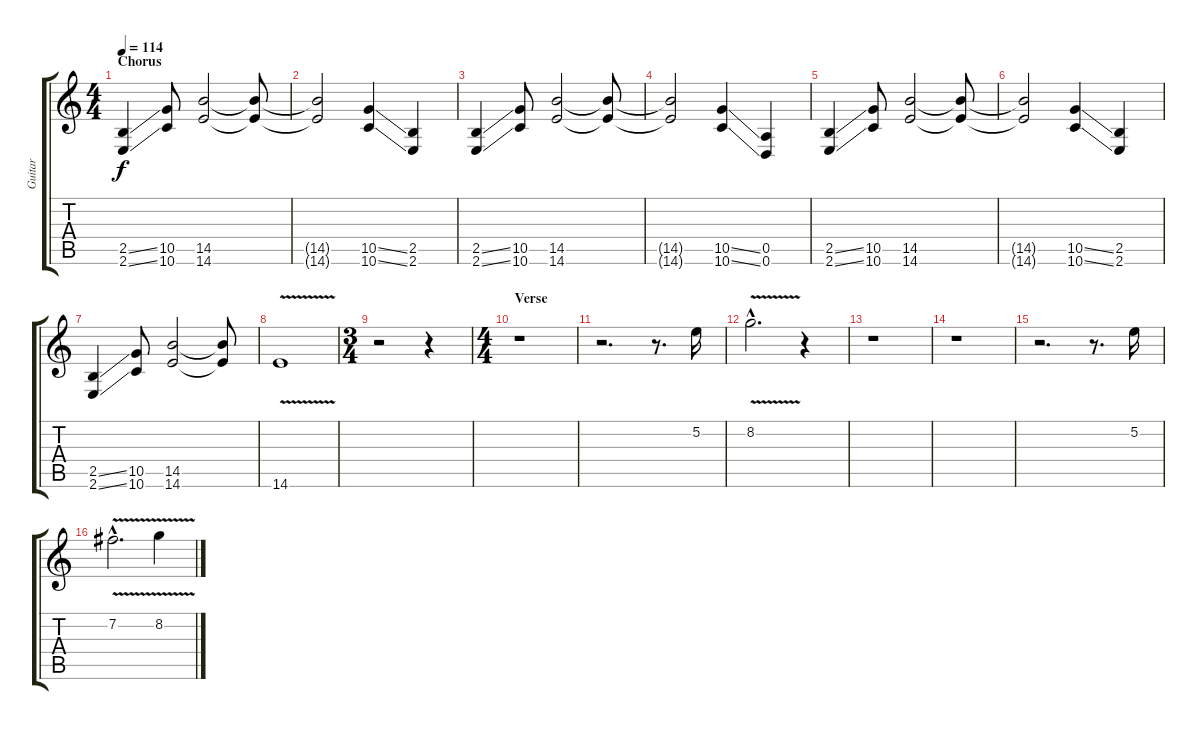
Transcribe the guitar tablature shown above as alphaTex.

\track ("Guitar" "Guitar") {instrument distortionguitar}
\staff {score tabs}
\tuning (E4 B3 G3 D3 A2 D2) {hide}
\ts (4 4)
\section ("" "Chorus")
\tempo 114
\clef g2
\ks c
(2.5{ss} 2.6{ss}).4{dy f} (10.5 10.6).8 (14.5 14.6).2 (14.5{t} 14.6{t}).8 |
(14.5{t} 14.6{t}).2 (10.5{ss} 10.6{ss}).4 (2.5 2.6).4 |
(2.5{ss} 2.6{ss}).4 (10.5 10.6).8 (14.5 14.6).2 (14.5{t} 14.6{t}).8 |
(14.5{t} 14.6{t}).2 (10.5{ss} 10.6{ss}).4 (0.5 0.6).4 |
(2.5{ss} 2.6{ss}).4 (10.5 10.6).8 (14.5 14.6).2 (14.5{t} 14.6{t}).8 |
(14.5{t} 14.6{t}).2 (10.5{ss} 10.6{ss}).4 (2.5 2.6).4 |
(2.5{ss} 2.6{ss}).4 (10.5 10.6).8 (14.5 14.6).2 (14.5{t} 14.6{t}).8 |
14.6{v}.1 |
\ts (3 4)
r.2 r.4 |
\ts (4 4)
\section ("" "Verse")
r.1 |
r.2{d} r.8{d} 5.2.16 |
8.2{v hac}.2{d} r.4 |
r.1 |
r.1 |
r.2{d} r.8{d} 5.2.16 |
7.2{v hac}.2{d} 8.2{v}.4
